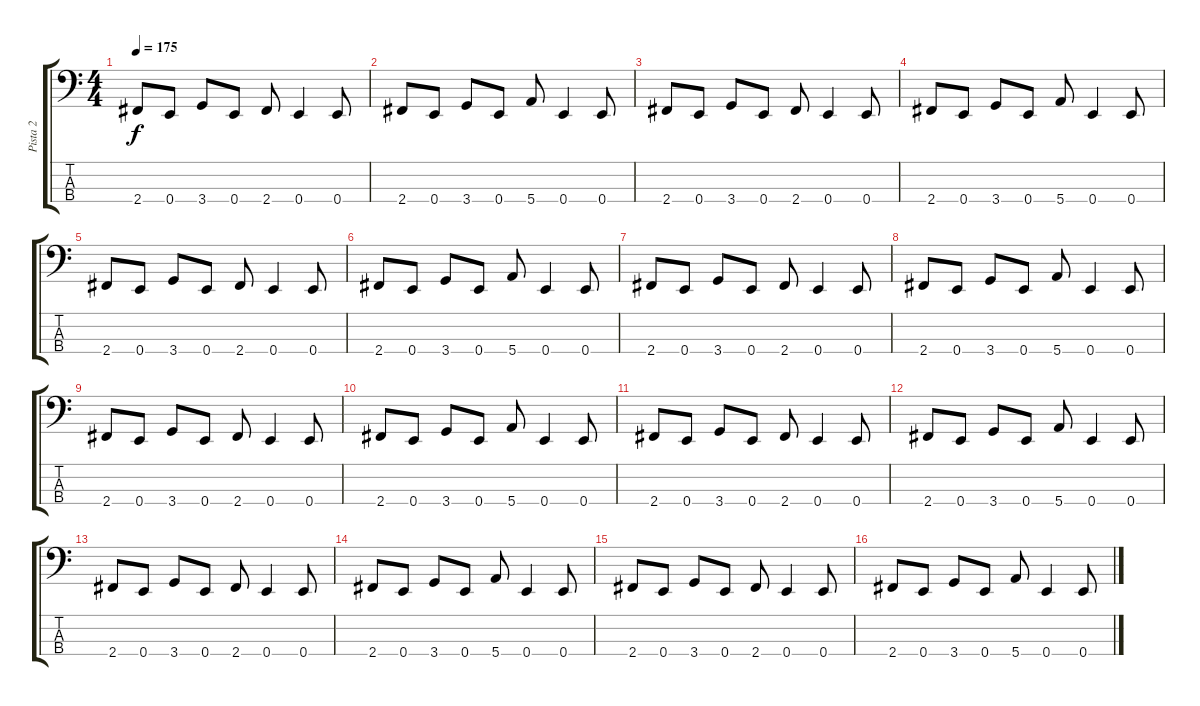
\track ("Pista 2" "Pista 2") {instrument electricbasspick}
\staff {score tabs}
\tuning (G2 D2 A1 E1) {hide}
\ts (4 4)
\tempo 175
\clef f4
\ks c
2.4.8{dy f} 0.4.8 3.4.8 0.4.8 2.4.8 0.4.4 0.4.8 |
2.4.8 0.4.8 3.4.8 0.4.8 5.4.8 0.4.4 0.4.8 |
2.4.8 0.4.8 3.4.8 0.4.8 2.4.8 0.4.4 0.4.8 |
2.4.8 0.4.8 3.4.8 0.4.8 5.4.8 0.4.4 0.4.8 |
2.4.8 0.4.8 3.4.8 0.4.8 2.4.8 0.4.4 0.4.8 |
2.4.8 0.4.8 3.4.8 0.4.8 5.4.8 0.4.4 0.4.8 |
2.4.8 0.4.8 3.4.8 0.4.8 2.4.8 0.4.4 0.4.8 |
2.4.8 0.4.8 3.4.8 0.4.8 5.4.8 0.4.4 0.4.8 |
2.4.8 0.4.8 3.4.8 0.4.8 2.4.8 0.4.4 0.4.8 |
2.4.8 0.4.8 3.4.8 0.4.8 5.4.8 0.4.4 0.4.8 |
2.4.8 0.4.8 3.4.8 0.4.8 2.4.8 0.4.4 0.4.8 |
2.4.8 0.4.8 3.4.8 0.4.8 5.4.8 0.4.4 0.4.8 |
2.4.8 0.4.8 3.4.8 0.4.8 2.4.8 0.4.4 0.4.8 |
2.4.8 0.4.8 3.4.8 0.4.8 5.4.8 0.4.4 0.4.8 |
2.4.8 0.4.8 3.4.8 0.4.8 2.4.8 0.4.4 0.4.8 |
2.4.8 0.4.8 3.4.8 0.4.8 5.4.8 0.4.4 0.4.8
